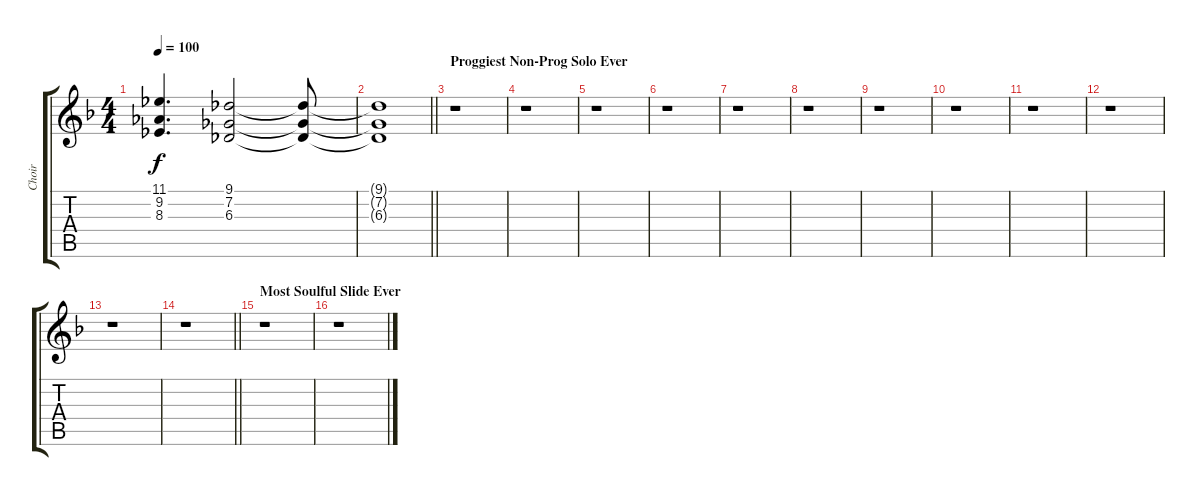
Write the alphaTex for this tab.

\track ("Choir" "Choir") {instrument pad4choir}
\staff {score tabs}
\tuning (E4 B3 G3 D3 A2 E2) {hide}
\ts (4 4)
\tempo 100
\clef g2
\ks dminor
(11.1 9.2 8.3).4{d dy f} (9.1 7.2 6.3).2 (9.1{t} 7.2{t} 6.3{t}).8 |
\barLineRight lightlight
(9.1{t} 7.2{t} 6.3{t}).1 |
\section ("" "Proggiest Non-Prog Solo Ever")
r.1 |
r.1 |
r.1 |
r.1 |
r.1 |
r.1 |
r.1 |
r.1 |
r.1 |
r.1 |
r.1 |
\barLineRight lightlight
r.1 |
\section ("" "Most Soulful Slide Ever")
r.1 |
r.1
